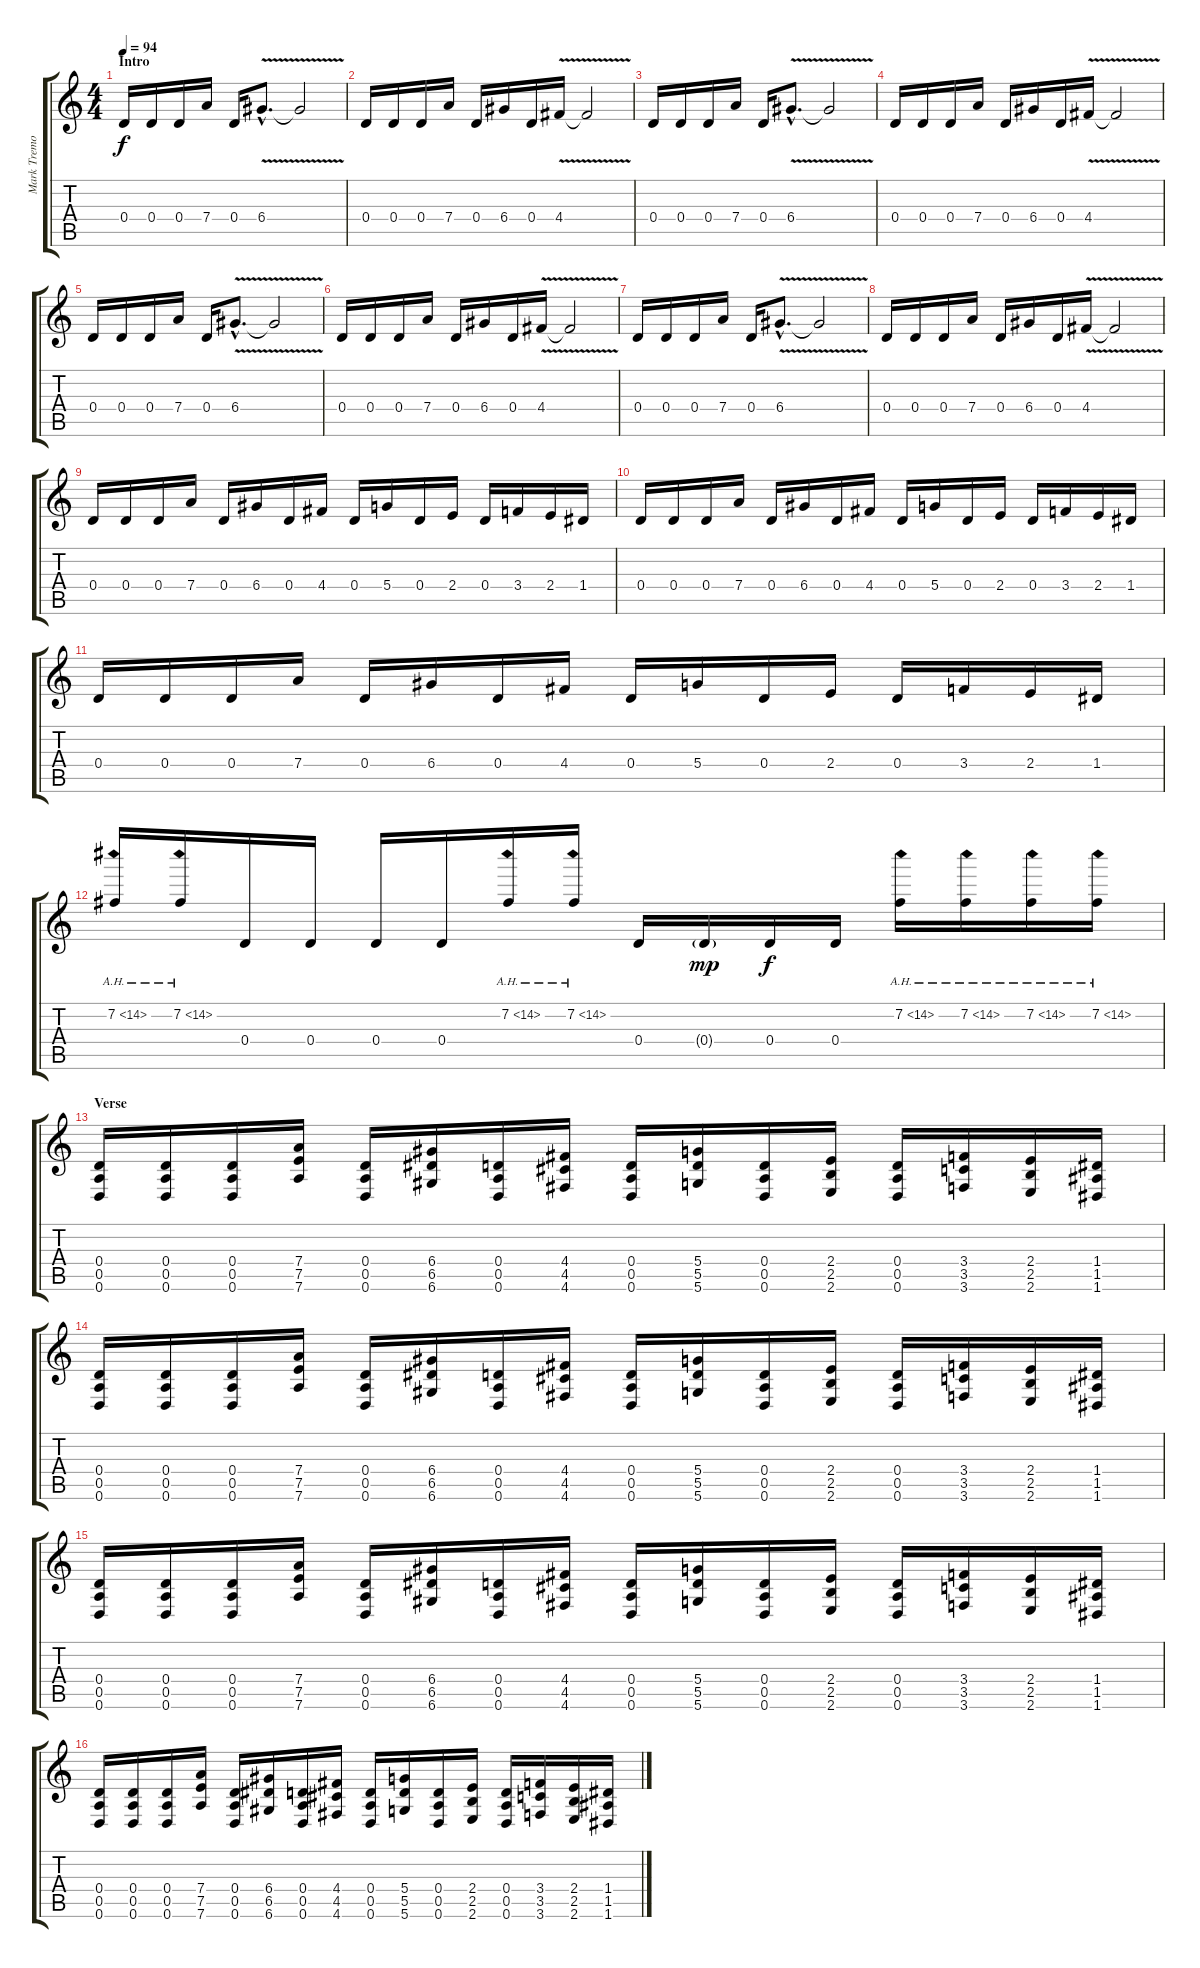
\track ("Mark Tremonti" "Mark Tremo") {instrument distortionguitar}
\staff {score tabs}
\tuning (E4 B3 G3 D3 A2 D2) {hide}
\ts (4 4)
\section ("" "Intro")
\tempo 94
\clef g2
\ks c
0.4.16{dy f instrument distortionguitar} 0.4.16 0.4.16 7.4.16 0.4.16 6.4{v hac}.8{d} 6.4{v t}.2 |
0.4.16 0.4.16 0.4.16 7.4.16 0.4.16 6.4.16 0.4.16 4.4{v}.16 4.4{v t}.2 |
0.4.16 0.4.16 0.4.16 7.4.16 0.4.16 6.4{v hac}.8{d} 6.4{v t}.2 |
0.4.16 0.4.16 0.4.16 7.4.16 0.4.16 6.4.16 0.4.16 4.4{v}.16 4.4{v t}.2 |
0.4.16 0.4.16 0.4.16 7.4.16 0.4.16 6.4{v hac}.8{d} 6.4{v t}.2 |
0.4.16 0.4.16 0.4.16 7.4.16 0.4.16 6.4.16 0.4.16 4.4{v}.16 4.4{v t}.2 |
0.4.16 0.4.16 0.4.16 7.4.16 0.4.16 6.4{v hac}.8{d} 6.4{v t}.2 |
0.4.16 0.4.16 0.4.16 7.4.16 0.4.16 6.4.16 0.4.16 4.4{v}.16 4.4{v t}.2 |
0.4.16 0.4.16 0.4.16 7.4.16 0.4.16 6.4.16 0.4.16 4.4.16 0.4.16 5.4.16 0.4.16 2.4.16 0.4.16 3.4.16 2.4.16 1.4.16 |
0.4.16 0.4.16 0.4.16 7.4.16 0.4.16 6.4.16 0.4.16 4.4.16 0.4.16 5.4.16 0.4.16 2.4.16 0.4.16 3.4.16 2.4.16 1.4.16 |
0.4.16 0.4.16 0.4.16 7.4.16 0.4.16 6.4.16 0.4.16 4.4.16 0.4.16 5.4.16 0.4.16 2.4.16 0.4.16 3.4.16 2.4.16 1.4.16 |
7.2{ah 7}.16 7.2{ah 7}.16 0.4.16 0.4.16 0.4.16 0.4.16 7.2{ah 7}.16 7.2{ah 7}.16 0.4.16 0.4{g}.16{dy mp} 0.4.16{dy f} 0.4.16 7.2{ah 7}.16 7.2{ah 7}.16 7.2{ah 7}.16 7.2{ah 7}.16 |
\section ("" "Verse")
(0.4 0.5 0.6).16 (0.4 0.5 0.6).16 (0.4 0.5 0.6).16 (7.4 7.5 7.6).16 (0.4 0.5 0.6).16 (6.4 6.5 6.6).16 (0.4 0.5 0.6).16 (4.4 4.5 4.6).16 (0.4 0.5 0.6).16 (5.4 5.5 5.6).16 (0.4 0.5 0.6).16 (2.4 2.5 2.6).16 (0.4 0.5 0.6).16 (3.4 3.5 3.6).16 (2.4 2.5 2.6).16 (1.4 1.5 1.6).16 |
(0.4 0.5 0.6).16 (0.4 0.5 0.6).16 (0.4 0.5 0.6).16 (7.4 7.5 7.6).16 (0.4 0.5 0.6).16 (6.4 6.5 6.6).16 (0.4 0.5 0.6).16 (4.4 4.5 4.6).16 (0.4 0.5 0.6).16 (5.4 5.5 5.6).16 (0.4 0.5 0.6).16 (2.4 2.5 2.6).16 (0.4 0.5 0.6).16 (3.4 3.5 3.6).16 (2.4 2.5 2.6).16 (1.4 1.5 1.6).16 |
(0.4 0.5 0.6).16 (0.4 0.5 0.6).16 (0.4 0.5 0.6).16 (7.4 7.5 7.6).16 (0.4 0.5 0.6).16 (6.4 6.5 6.6).16 (0.4 0.5 0.6).16 (4.4 4.5 4.6).16 (0.4 0.5 0.6).16 (5.4 5.5 5.6).16 (0.4 0.5 0.6).16 (2.4 2.5 2.6).16 (0.4 0.5 0.6).16 (3.4 3.5 3.6).16 (2.4 2.5 2.6).16 (1.4 1.5 1.6).16 |
(0.4 0.5 0.6).16 (0.4 0.5 0.6).16 (0.4 0.5 0.6).16 (7.4 7.5 7.6).16 (0.4 0.5 0.6).16 (6.4 6.5 6.6).16 (0.4 0.5 0.6).16 (4.4 4.5 4.6).16 (0.4 0.5 0.6).16 (5.4 5.5 5.6).16 (0.4 0.5 0.6).16 (2.4 2.5 2.6).16 (0.4 0.5 0.6).16 (3.4 3.5 3.6).16 (2.4 2.5 2.6).16 (1.4 1.5 1.6).16
